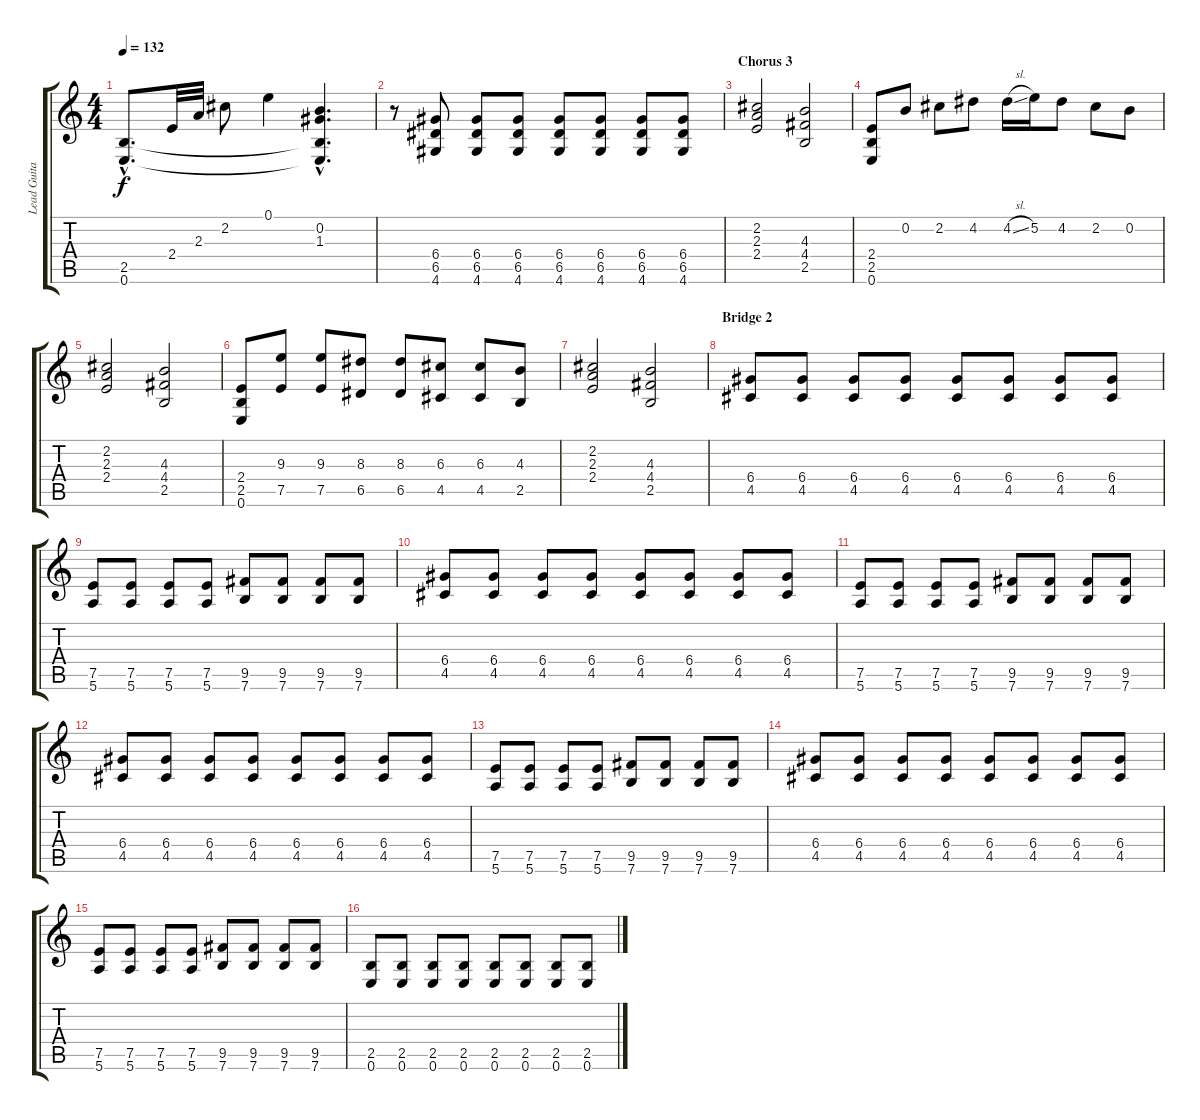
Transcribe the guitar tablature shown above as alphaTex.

\track ("Lead Guitar" "Lead Guita") {instrument distortionguitar}
\staff {score tabs}
\tuning (E4 B3 G3 D3 A2 E2) {hide}
\ts (4 4)
\tempo 132
\clef g2
\ks c
(2.5{hac} 0.6{hac}).8{d dy f} 2.4.32 2.3.32 2.2.8 0.1.4 (0.2{hac} 1.3{hac} 2.5{hac t} 0.6{hac t}).4{d} |
r.8 (6.4 6.5 4.6).8 (6.4 6.5 4.6).8 (6.4 6.5 4.6).8 (6.4 6.5 4.6).8 (6.4 6.5 4.6).8 (6.4 6.5 4.6).8 (6.4 6.5 4.6).8 |
\section ("" "Chorus 3")
(2.2 2.3 2.4).2 (4.3 4.4 2.5).2 |
(2.4 2.5 0.6).8 0.2.8 2.2.8 4.2.8 4.2{sl}.16 5.2.16 4.2.8 2.2.8 0.2.8 |
(2.2 2.3 2.4).2 (4.3 4.4 2.5).2 |
(2.4 2.5 0.6).8 (9.3 7.5).8 (9.3 7.5).8 (8.3 6.5).8 (8.3 6.5).8 (6.3 4.5).8 (6.3 4.5).8 (4.3 2.5).8 |
(2.2 2.3 2.4).2 (4.3 4.4 2.5).2 |
\section ("" "Bridge 2")
(6.4 4.5).8 (6.4 4.5).8 (6.4 4.5).8 (6.4 4.5).8 (6.4 4.5).8 (6.4 4.5).8 (6.4 4.5).8 (6.4 4.5).8 |
(7.5 5.6).8 (7.5 5.6).8 (7.5 5.6).8 (7.5 5.6).8 (9.5 7.6).8 (9.5 7.6).8 (9.5 7.6).8 (9.5 7.6).8 |
(6.4 4.5).8 (6.4 4.5).8 (6.4 4.5).8 (6.4 4.5).8 (6.4 4.5).8 (6.4 4.5).8 (6.4 4.5).8 (6.4 4.5).8 |
(7.5 5.6).8 (7.5 5.6).8 (7.5 5.6).8 (7.5 5.6).8 (9.5 7.6).8 (9.5 7.6).8 (9.5 7.6).8 (9.5 7.6).8 |
(6.4 4.5).8 (6.4 4.5).8 (6.4 4.5).8 (6.4 4.5).8 (6.4 4.5).8 (6.4 4.5).8 (6.4 4.5).8 (6.4 4.5).8 |
(7.5 5.6).8 (7.5 5.6).8 (7.5 5.6).8 (7.5 5.6).8 (9.5 7.6).8 (9.5 7.6).8 (9.5 7.6).8 (9.5 7.6).8 |
(6.4 4.5).8 (6.4 4.5).8 (6.4 4.5).8 (6.4 4.5).8 (6.4 4.5).8 (6.4 4.5).8 (6.4 4.5).8 (6.4 4.5).8 |
(7.5 5.6).8 (7.5 5.6).8 (7.5 5.6).8 (7.5 5.6).8 (9.5 7.6).8 (9.5 7.6).8 (9.5 7.6).8 (9.5 7.6).8 |
(2.5 0.6).8 (2.5 0.6).8 (2.5 0.6).8 (2.5 0.6).8 (2.5 0.6).8 (2.5 0.6).8 (2.5 0.6).8 (2.5 0.6).8
